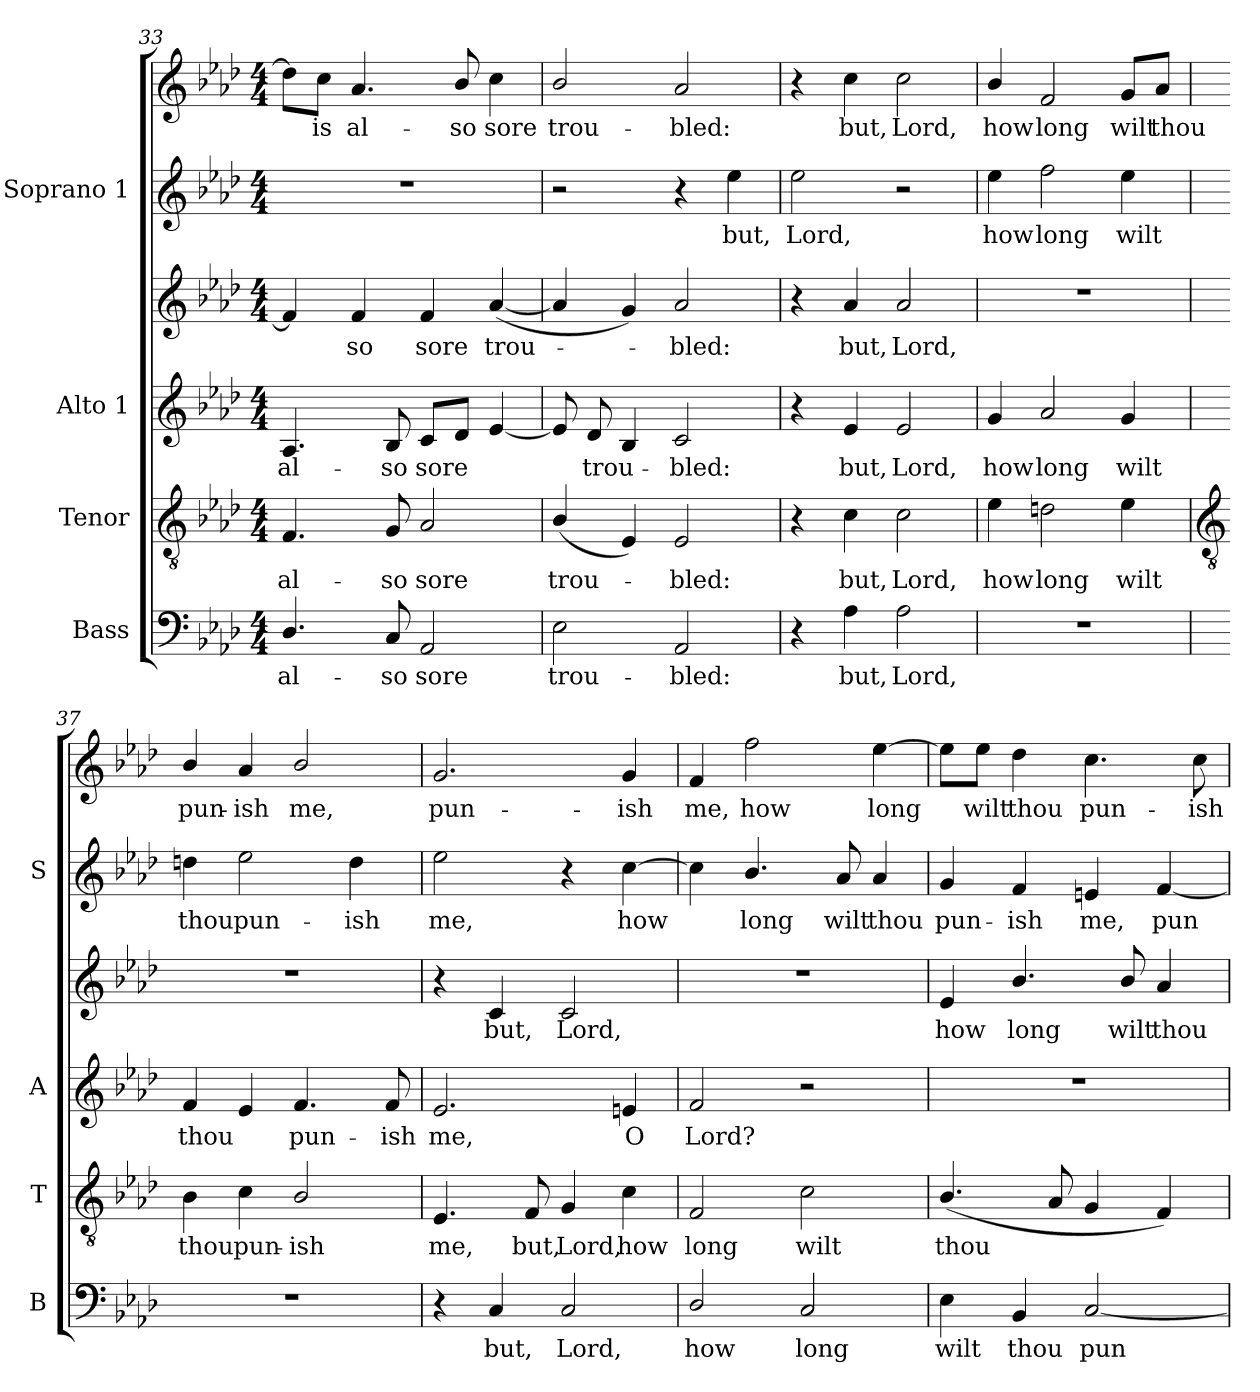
**kern	**text	**kern	**text	**kern	**text	**kern	**text	**kern	**text	**kern	**text
*part4	*part4	*part3	*part3	*part2	*part2	*part2	*part2	*part1	*part1	*part1	*part1
*staff6	*staff6	*staff5	*staff5	*staff4	*staff4	*staff3	*staff3	*staff2	*staff2	*staff1	*staff1
*I"Bass	*	*I"Tenor	*	*I"Alto 1	*	*	*	*I"Soprano 1	*	*	*
*I'B	*	*I'T	*	*I'A	*	*	*	*I'S	*	*	*
!!LO:LB:g=z
*clefF4	*	*clefGv2	*	*clefG2	*	*clefG2	*	*clefG2	*	*clefG2	*
*k[b-e-a-d-]	*	*k[b-e-a-d-]	*	*k[b-e-a-d-]	*	*k[b-e-a-d-]	*	*k[b-e-a-d-]	*	*k[b-e-a-d-]	*
*A-:	*	*A-:	*	*A-:	*	*A-:	*	*A-:	*	*A-:	*
*M4/4	*	*M4/4	*	*M4/4	*	*M4/4	*	*M4/4	*	*M4/4	*
=33	=33	=33	=33	=33	=33	=33	=33	=33	=33	=33	=33
!	!LO:LY:b	!	!LO:LY:b	!	!LO:LY:b	!	!	!	!	!	!
4.D-/	al-	4.F	al-	4.A-	al-	4f]	.	1r	.	8dd-\L]	.
!	!	!	!	!	!	!	!	!	!	!	!LO:LY:b
.	.	.	.	.	.	.	.	.	.	8cc\J	is
!	!	!	!	!	!	!	!LO:LY:b	!	!	!	!LO:LY:b
.	.	.	.	.	.	4f	so	.	.	4.a-	al-
!	!LO:LY:b	!	!LO:LY:b	!	!LO:LY:b	!	!	!	!	!	!
8C	-so	8G	-so	8B-	-so	.	.	.	.	.	.
!	!LO:LY:b	!	!LO:LY:b	!	!LO:LY:b	!	!LO:LY:b	!	!	!	!
2AA-	sore	2A-	sore	8cL	sore	4f	sore	.	.	.	.
!	!	!	!	!	!	!	!	!	!	!	!LO:LY:b
.	.	.	.	8d-J	.	.	.	.	.	8b-/	-so
!	!	!	!	!	!	!	!LO:LY:b	!	!	!	!LO:LY:b
.	.	.	.	[4e-	.	(<[4a-	trou-	.	.	4cc	sore
=34	=34	=34	=34	=34	=34	=34	=34	=34	=34	=34	=34
!	!LO:LY:b	!	!LO:LY:b	!	!	!	!	!	!	!	!LO:LY:b
2E-	trou-	(<4B-/	trou-	8e-]	.	4a-]	.	2r	.	2b-/	trou-
!	!	!	!	!	!LO:LY:b	!	!	!	!	!	!
.	.	.	.	8d-L	trou-	.	.	.	.	.	.
.	.	4E-)	.	4B-	.	4g)	.	.	.	.	.
!	!LO:LY:b	!	!LO:LY:b	!	!LO:LY:b	!	!LO:LY:b	!	!	!	!LO:LY:b
2AA-	-bled:	2E-	bled:	2c	bled:	2a-	bled:	4r	.	2a-	-bled:
!	!	!	!	!	!	!	!	!	!LO:LY:b	!	!
.	.	.	.	.	.	.	.	4ee-	but,	.	.
=35	=35	=35	=35	=35	=35	=35	=35	=35	=35	=35	=35
!	!	!	!	!	!	!	!	!	!LO:LY:b	!	!
4r	.	4r	.	4r	.	4r	.	2ee-	Lord,	4r	.
!	!LO:LY:b	!	!LO:LY:b	!	!LO:LY:b	!	!LO:LY:b	!	!	!	!LO:LY:b
4A-	but,	4c	but,	4e-	but,	4a-	but,	.	.	4cc	but,
!	!LO:LY:b	!	!LO:LY:b	!	!LO:LY:b	!	!LO:LY:b	!	!	!	!LO:LY:b
2A-	Lord,	2c	Lord,	2e-	Lord,	2a-	Lord,	2r	.	2cc	Lord,
=36	=36	=36	=36	=36	=36	=36	=36	=36	=36	=36	=36
!	!	!	!LO:LY:b	!	!LO:LY:b	!	!	!	!LO:LY:b	!	!LO:LY:b
1r	.	4e-	how	4g	how	1r	.	4ee-	how	4b-/	how
!	!	!	!LO:LY:b	!	!LO:LY:b	!	!	!	!LO:LY:b	!	!LO:LY:b
.	.	2dn	long	2a-	long	.	.	2ff	long	2f	long
!	!	!	!LO:LY:b	!	!LO:LY:b	!	!	!	!LO:LY:b	!	!LO:LY:b
.	.	4e-	wilt	4g	wilt	.	.	4ee-	wilt	8g/L	wilt
!	!	!	!	!	!	!	!	!	!	!	!LO:LY:b
.	.	.	.	.	.	.	.	.	.	8a-/J	thou
!!LO:LB:g=z
=37	=37	=37	=37	=37	=37	=37	=37	=37	=37	=37	=37
*	*	*clefGv2	*	*	*	*	*	*	*	*	*
!	!	!	!LO:LY:b	!	!LO:LY:b	!	!	!	!LO:LY:b	!	!LO:LY:b
1r	.	4B-	thou	4f	thou	1r	.	4ddn	thou	4b-/	pun-
!	!	!	!LO:LY:b	!	!	!	!	!	!LO:LY:b	!	!LO:LY:b
.	.	4c	pun-	4e-	.	.	.	2ee-	pun-	4a-	-ish
!	!	!	!LO:LY:b	!	!LO:LY:b	!	!	!	!	!	!LO:LY:b
.	.	2B-/	-ish	4.f	pun-	.	.	.	.	2b-/	me,
!	!	!	!	!	!	!	!	!	!LO:LY:b	!	!
.	.	.	.	.	.	.	.	4dd	-ish	.	.
!	!	!	!	!	!LO:LY:b	!	!	!	!	!	!
.	.	.	.	8f	-ish	.	.	.	.	.	.
=38	=38	=38	=38	=38	=38	=38	=38	=38	=38	=38	=38
!	!	!	!LO:LY:b	!	!LO:LY:b	!	!	!	!LO:LY:b	!	!LO:LY:b
4r	.	4.E-	me,	2.e-	me,	4r	.	2ee-	me,	2.g	pun-
!	!LO:LY:b	!	!	!	!	!	!LO:LY:b	!	!	!	!
4C	but,	.	.	.	.	4c	but,	.	.	.	.
!	!	!	!LO:LY:b	!	!	!	!	!	!	!	!
.	.	8F	but,	.	.	.	.	.	.	.	.
!	!LO:LY:b	!	!LO:LY:b	!	!	!	!LO:LY:b	!	!	!	!
2C	Lord,	4G	Lord,	.	.	2c	Lord,	4r	.	.	.
!	!	!	!LO:LY:b	!	!LO:LY:b	!	!	!	!LO:LY:b	!	!LO:LY:b
.	.	4c	how	4en	O	.	.	[4cc	how	4g	-ish
=39	=39	=39	=39	=39	=39	=39	=39	=39	=39	=39	=39
!	!LO:LY:b	!	!LO:LY:b	!	!LO:LY:b	!	!	!	!	!	!LO:LY:b
2D-/	how	2F	long	2f	Lord?	1r	.	4cc]	.	4f	me,
!	!	!	!	!	!	!	!	!	!LO:LY:b	!	!LO:LY:b
.	.	.	.	.	.	.	.	4.b-/	long	2ff	how
!	!LO:LY:b	!	!LO:LY:b	!	!	!	!	!	!	!	!
2C	long	2c	wilt	2r	.	.	.	.	.	.	.
!	!	!	!	!	!	!	!	!	!LO:LY:b	!	!
.	.	.	.	.	.	.	.	8a-	wilt	.	.
!	!	!	!	!	!	!	!	!	!LO:LY:b	!	!LO:LY:b
.	.	.	.	.	.	.	.	4a-	thou	[4ee-	long
=40	=40	=40	=40	=40	=40	=40	=40	=40	=40	=40	=40
!	!LO:LY:b	!	!LO:LY:b	!	!	!	!LO:LY:b	!	!LO:LY:b	!	!
4E-	wilt	(<4.B-/	thou	1r	.	4e-	how	4g	pun-	8ee-\L]	.
!	!	!	!	!	!	!	!	!	!	!	!LO:LY:b
.	.	.	.	.	.	.	.	.	.	8ee-\J	wilt
!	!LO:LY:b	!	!	!	!	!	!LO:LY:b	!	!LO:LY:b	!	!LO:LY:b
4BB-	thou	.	.	.	.	4.b-/	long	4f	-ish	4dd-	thou
.	.	8A-	.	.	.	.	.	.	.	.	.
!	!LO:LY:b	!	!	!	!	!	!	!	!LO:LY:b	!	!LO:LY:b
[2C	pun-	4G	.	.	.	.	.	4en	me,	4.cc	pun-
!	!	!	!	!	!	!	!LO:LY:b	!	!	!	!
.	.	.	.	.	.	8b-/	wilt	.	.	.	.
!	!	!	!	!	!	!	!LO:LY:b	!	!LO:LY:b	!	!
.	.	4F)	.	.	.	4a-	thou	[4f	pun-	.	.
!	!	!	!	!	!	!	!	!	!	!	!LO:LY:b
.	.	.	.	.	.	.	.	.	.	8cc	-ish
=	=	=	=	=	=	=	=	=	=	=	=
*-	*-	*-	*-	*-	*-	*-	*-	*-	*-	*-	*-
